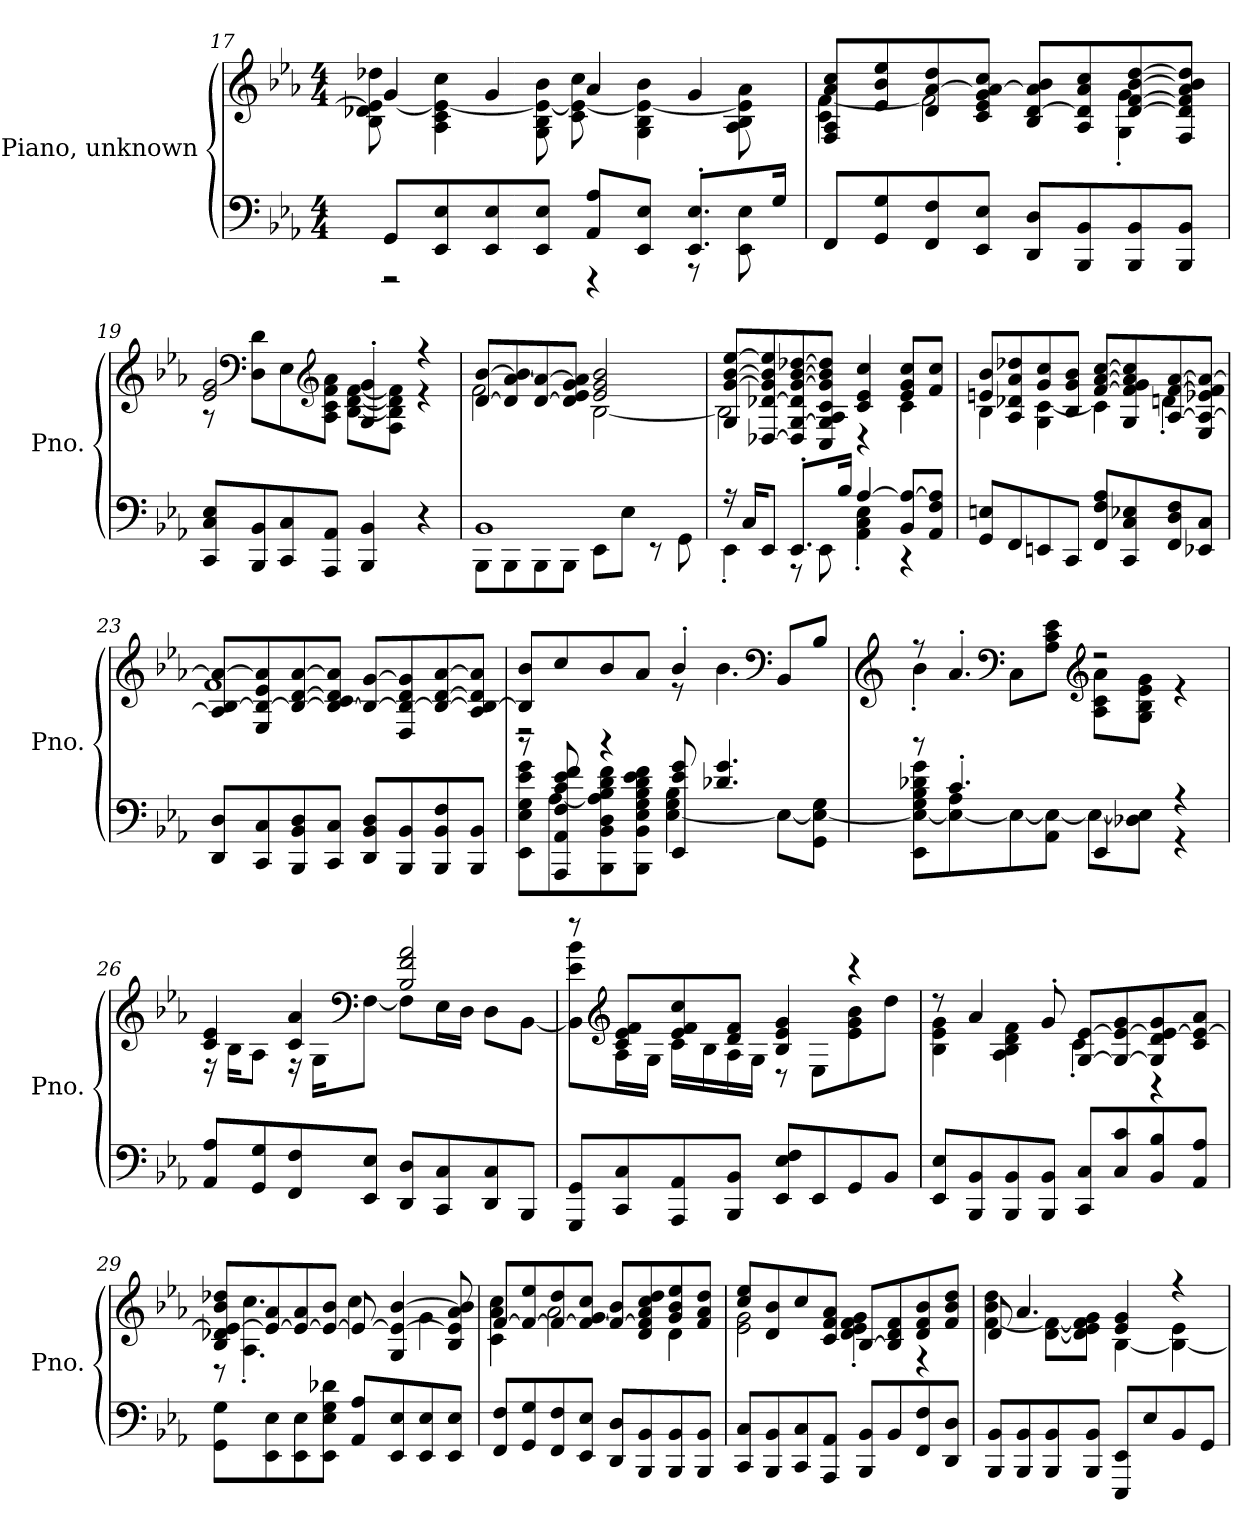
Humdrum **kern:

**kern	**kern
*part1	*part1
*staff2	*staff1
*I"Piano, unknown	*
*I'Pno.	*
*clefF4	*clefG2
*k[b-e-a-]	*k[b-e-a-]
*M4/4	*M4/4
=17	=17
*^	*^
8GG/L	2r	4g/	8B-\ 8d-X\ 8e-\_ 8dd-X\
8EE-/ 8E-/	.	.	4A-\ 4c\ 4e-\_ 4cc\
8EE-/ 8E-/	.	4g/	.
8EE-/ 8E-/J	.	.	8G\ 8B-\ 8e-\_ 8b-\
8AA-/ 8A-/L	4r	4a-/	8c\ 8e-\_ 8cc\
8EE-/ 8E-/J	.	.	4G\ 4B-\ 4e-\_ 4b-\
8.EE-/' 8.E-/'L	8r	4g/	.
.	8EE-\ 8E-\	.	8A-\ 8B-\ 8e-\] 8a-\
16G/Jk	.	.	.
*v	*v	*	*
=18	=18	=18
8FF/L	8F/ 8A-/ 8a-/ 8cc/L	4c\ [4f\
8GG/ 8G/	8e-/ 8b-/ 8ee-/	.
8FF/ 8F/	8d/ [8a-/ 8dd/	2f\]
8EE-/ 8E-/J	8c/ 8e-/ 8g/ 8a-/_ 8cc/J	.
8DD/ 8D/L	8B-/ [8d/ 8a-/] 8b-/L	.
8BBB-/ 8BB-/	8A-/ 8d/] 8a-/ 8cc/	.
8BBB-/ 8BB-/	[8d/ [8f/ [8b-/ [8dd/	4G\' 4g\'
8BBB-/ 8BB-/J	8F/ 8d/] 8f/] 8a-/ 8b-/] 8dd/]J	.
!!LO:PB:g=z	!!
=19	=19	=19
8CC/ 8C/ 8E-/L	2e-/ 2g/	8r
*	*clefF4	*
8BBB-/ 8BB-/	.	8D\ 8d\L
8CC/ 8C/	.	8E-\
*	*clefG2	*
8AAA-/ 8AA-/J	.	8A-\ 8c\ 8f\ 8a-\J
4BBB-/ 4BB-/	4G/' 4g/'	[8B-\ [8d\ [8f\L
.	.	8F\ 8B-\] 8d\] 8f\]J
4r	4r	4r
=20	=20	=20
*^	*	*
1BB-	8BBB-\L	[8d/ [8b-/L	2f\
.	8BBB-\	8d/] [8a-/ 8b-/]	.
.	8BBB-\	[8d/ 8a-/_	.
.	8BBB-\J	8d/] 8e-/ 8g/ 8a-/]J	.
.	8EE-\L	2e-/ 2g/ 2b-/	[2B-\
.	8E-\J	.	.
.	8r	.	.
.	8GG\	.	.
=21	=21	=21	=21
16r	4EE-'\	8G/ [8g/ [8b-/ [8ee-/L	2B-\]
16C/KL	.	.	.
8EE-/J	.	[8D-X/ [8d-X/ 8g/] 8b-/] 8ee-/]	.
8.EE-'/L	8r	8D-/] [8G/ 8d-/] [8g/ [8b-/ [8dd-X/	.
.	8EE-\	8C/ 8G/] 8A-/ 8c/ 8g/] 8b-/] 8dd-/]J	.
16B-/Jk	.	.	.
[4A-/	4AA-\' 4C\' 4E-\'	4c/ 4e-/ 4cc/	4r
8BB-/ 8A-/_L	4r	8e-/ 8g/ 8cc/L	4c\
8AA-/ 8F/ 8A-/]J	.	8f/ 8cc/J	.
*v	*v	*	*
!!LO:LB:g=z	!!
=22	=22	=22
8GG/ 8En/L	8en/ 8b-/L	4B-\
8FF/	8A-/ 8d-X/ 8a-/ 8dd-X/	.
8EEn/	8g/ 8cc/	4G\ [4c\
8CC/J	8B-/ 8g/ 8b-/J	.
8FF/ 8F/ 8A-/L	[8f/ [8a-/ [8cc/L	4c\]
8CC/ 8C/ 8E-X/	8G/ 8f/] 8g/ 8a-/] 8cc/]	.
8FF/ 8D/ 8F/	[8A-/ [8f/ [8a-/	4dn'\
8EE-X/ 8C/J	8E-/ 8A-/_ 8e-X/ 8f/] 8a-/_J	.
=23	=23	=23
8DD/ 8D/L	8A-/] [8B-/ 8a-/_L	1f
8CC/ 8C/	8E-/ 8B-/_ 8e-/ 8a-/]	.
8BBB-/ 8BB-/ 8D/	8B-/_ [8d/ [8a-/	.
8CC/ 8C/J	8B-/_ 8c/ 8d/] 8a-/]J	.
8DD/ 8BB-/ 8D/L	8B-/_ [8g/L	.
8BBB-/ 8BB-/	8D/ 8B-/_ 8d/ 8g/]	.
8BBB-/ 8BB-/ 8F/	8B-/_ [8d/ [8a-/	.
8BBB-/ 8BB-/J	8A-/ 8B-/_ 8d/] 8a-/]J	.
!!LO:LB:g=z	!!
=24	=24	=24
*^	*	*
8r	8EE-\ 8E-\ 8G\ 8e-\ 8g\L	8B-/] 8b-/L	2r
8AAA-/ 8AA-/ 8F/ 8c/ 8e-/ 8f/	[8A-\	8cc/	.
4r	8BBB-\ 8BB-\ 8D\ 8A-\] 8B-\ 8d\ 8f\	8b-/	.
.	8BBB-\ 8BB-\ 8E-\ 8G\ 8B-\ 8d\ 8e-\ 8f\J	8a-/J	.
8EE-/ 8e-/ 8g/	[4E-\ 4G\ 4B-\	4b-'/	8r
4.d-X/ 4.g/	.	.	4.b-\
*	*	*clefF4	*
.	8E-\L_	8BB-/L	.
.	8GG\ 8E-\_ 8G\J	8B-/J	.
=25	=25	=25	=25
*	*	*clefG2	*
8r	8EE-\ 8E-\_ 8G\ 8B-\ 8d-X\ 8g\L	8r	4b-'\
4.c'/	8E-\_ 8A-\	4.a-'/	.
*	*	*clefF4	*
.	8E-\_	.	8C\L
.	8AA-\ 8E-\_J	.	8A-\ 8c\ 8e-\J
*	*	*clefG2	*
4EE-/	8E-\L_	2r	8A-\ 8c\ 8a-\L
.	8D-X\ 8E-\]J	.	8G\ 8B-\ 8e-\ 8g\J
4r	4r	.	4r
*v	*v	*	*
!!LO:LB:g=z	!!
=26	=26	=26
8AA-/ 8A-/L	4c/ 4e-/	16r
.	.	16B-\KL
8GG/ 8G/	.	8A-\J
8FF/ 8F/	4c/ 4a-/	16r
.	.	16G\KL
*	*clefF4	*
8EE-/ 8E-/J	.	[8F\J
8DD/ 8D/L	2B-/ 2f/ 2a-/	8F\L]
8CC/ 8C/	.	16E-\L
.	.	16D\JJ
8DD/ 8C/	.	8D\L
8BBB-/J	.	[8BB-\J
=27	=27	=27
8GGG/ 8GG/L	8r	8BB-\] 8e-\ 8b-\L
*	*clefG2	*
8CC/ 8C/	8c/ 8e-/ 8f/L	16A-\L
.	.	16G\JJ
8AAA-/ 8AA-/	8e-/ 8f/ 8cc/	16c\LL
.	.	16B-\
8BBB-/ 8BB-/J	8d/ 8f/J	16A-\
.	.	16G\JJ
8EE-/ 8E-/ 8F/L	4B-/ 4e-/ 4g/	8r
8EE-/	.	8E-\L
8GG/	4r	8e-\ 8g\ 8b-\
8BB-/J	.	8dd\J
!!LO:LB:g=z	!!
=28	=28	=28
8EE-/ 8E-/L	8r	4B-\ 4e-\ 4g\
8BBB-/ 8BB-/	4a-/	.
8BBB-/ 8BB-/	.	4A-\ 4B-\ 4d\ 4f\
8BBB-/ 8BB-/J	8g'/	.
8CC/ 8C/L	[8G/ [8e-/L	4c'\
8C/ 8c/	8G/_ 8e-/_ 8g/	.
8BB-/ 8B-/	8G/] 8d/ 8e-/_ 8g/	4r
8AA-/ 8A-/J	8c/ 8e-/_ 8a-/J	.
=29	=29	=29
8GG\ 8G\L	8B-/ 8d-X/ 8e-/_ 8b-/ 8dd-X/L	8r
8EE-\ 8E-\	8e-/_ 8a-/	4.A-\' 4.cc\'
8EE-\ 8E-\	8e-/_ 8a-/	.
8EE-\ 8E-\ 8G\ 8d-X\J	8e-/_ 8b-/J	.
8AA-/ 8A-/L	8e-/_	4cc\
8EE-/ 8E-/	4G/ 4e-/_ [4b-/	.
8EE-/ 8E-/	.	4g\
8EE-/ 8E-/J	8B-/ 8e-/] 8a-/ 8b-/]	.
=30	=30	=30
8FF/ 8F/L	[8f/L	4c\ 4a-\ 4cc\
8GG/ 8G/	8f/_ 8ee-/	.
8FF/ 8F/	8f/_ 8dd/	2a-\
8EE-/ 8E-/J	8f/_ 8g/ 8cc/J	.
8DD/ 8D/L	8f/_ 8b-/L	.
8BBB-/ 8BB-/	8d/ 8f/] 8a-/ 8cc/ 8dd/	.
8BBB-/ 8BB-/	8g/ 8b-/ 8ee-/	4d\
8BBB-/ 8BB-/J	8f/ 8a-/ 8dd/J	.
!!LO:LB:g=z	!!
=31	=31	=31
8CC/ 8C/L	8cc/ 8ee-/L	2e-\ 2g\
8BBB-/ 8BB-/	8d/ 8b-/	.
8CC/ 8C/	8cc/	.
8AAA-/ 8AA-/J	8c/ 8f/ 8a-/J	.
8BBB-/ 8BB-/L	[8B-/L	4d\' 4e-\' 4f\' 4g\'
8BB-/	8B-/] 8d/ 8f/	.
8FF/ 8F/	8d/ 8f/ 8b-/	4r
8DD/ 8D/J	8f/ 8b-/ 8dd/J	.
=32	=32	=32
8BBB-/ 8BB-/L	8d/	[4f\ 4b-\ 4dd\
8BBB-/ 8BB-/	4.a-/	.
8BBB-/ 8BB-/	.	[8d\ 8f\_L
8BBB-/ 8BB-/J	.	8d\] 8e-\ 8f\] 8g\J
8EEE-/ 8EE-/L	4e-/ 4g/	[4B-\
8E-/	.	.
8BB-/	4r	4B-\_ 4e-\
8GG/J	.	.
*	*v	*v
=	=
*-	*-
